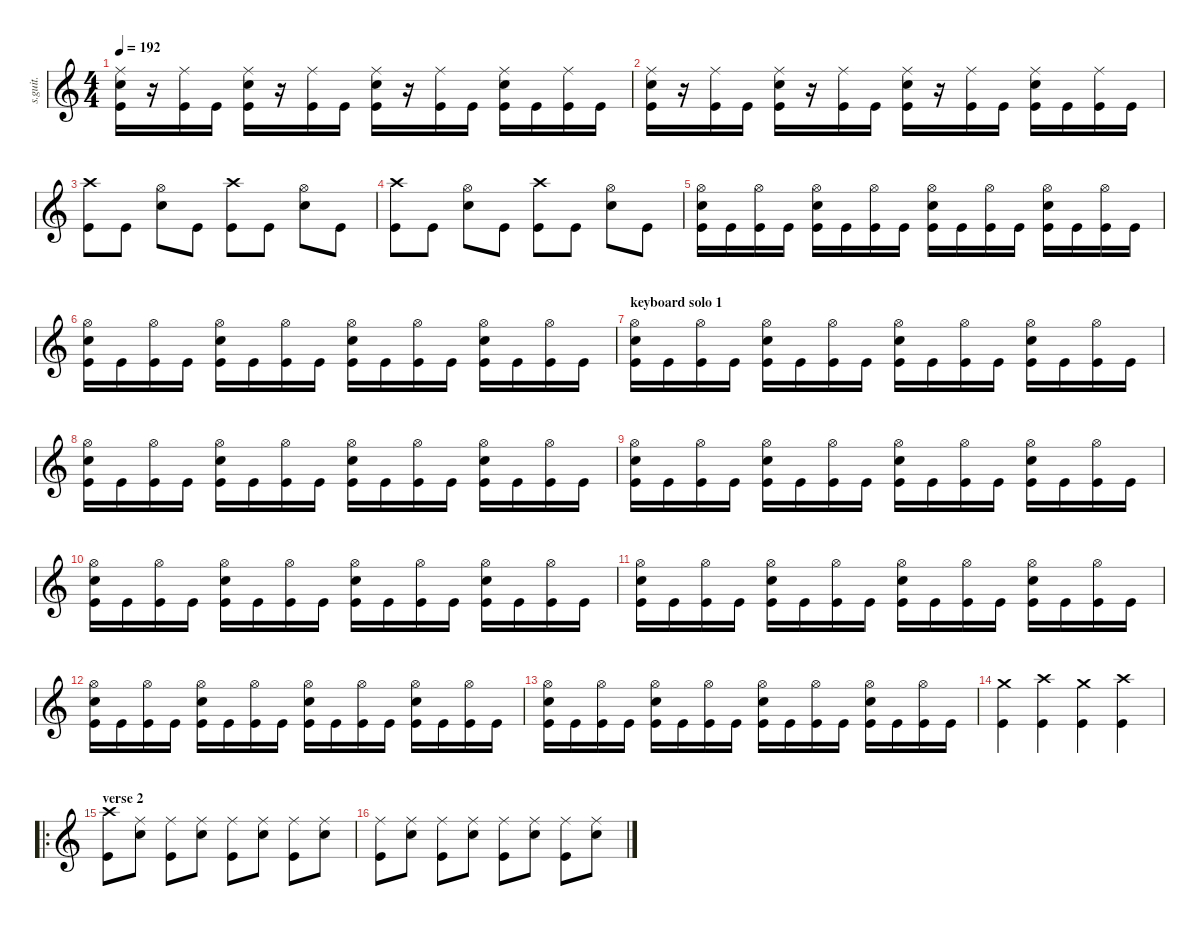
\defaultSystemsLayout 4
\hideDynamics
\bracketExtendMode nobrackets
\track ("Jaska Raatikainen" "s.guit.") {instrument percussion}
\staff {score}
\articulation defaults
\ts (4 4)
\tempo 192
\clef g2
\ks c
("Ride (middle)" "Electric Snare (hit)" "Kick (hit)").16{lyrics (0 "") lyrics (1 "") lyrics (2 "") lyrics (3 "") lyrics (4 "") dy f} r.16 ("Ride (middle)" "Kick (hit)").16{lyrics (0 "") lyrics (1 "") lyrics (2 "") lyrics (3 "") lyrics (4 "")} "Kick (hit)".16{lyrics (0 "") lyrics (1 "") lyrics (2 "") lyrics (3 "") lyrics (4 "")} ("Ride (middle)" "Electric Snare (hit)" "Kick (hit)").16{lyrics (0 "") lyrics (1 "") lyrics (2 "") lyrics (3 "") lyrics (4 "")} r.16 ("Ride (middle)" "Kick (hit)").16{lyrics (0 "") lyrics (1 "") lyrics (2 "") lyrics (3 "") lyrics (4 "")} "Kick (hit)".16{lyrics (0 "") lyrics (1 "") lyrics (2 "") lyrics (3 "") lyrics (4 "")} ("Ride (middle)" "Electric Snare (hit)" "Kick (hit)").16{lyrics (0 "") lyrics (1 "") lyrics (2 "") lyrics (3 "") lyrics (4 "")} r.16 ("Ride (middle)" "Kick (hit)").16{lyrics (0 "") lyrics (1 "") lyrics (2 "") lyrics (3 "") lyrics (4 "")} "Kick (hit)".16{lyrics (0 "") lyrics (1 "") lyrics (2 "") lyrics (3 "") lyrics (4 "")} ("Ride (middle)" "Electric Snare (hit)" "Kick (hit)").16{lyrics (0 "") lyrics (1 "") lyrics (2 "") lyrics (3 "") lyrics (4 "")} "Kick (hit)".16{lyrics (0 "") lyrics (1 "") lyrics (2 "") lyrics (3 "") lyrics (4 "")} ("Ride (middle)" "Kick (hit)").16{lyrics (0 "") lyrics (1 "") lyrics (2 "") lyrics (3 "") lyrics (4 "")} "Kick (hit)".16{lyrics (0 "") lyrics (1 "") lyrics (2 "") lyrics (3 "") lyrics (4 "")} |
("Ride (middle)" "Electric Snare (hit)" "Kick (hit)").16{lyrics (0 "") lyrics (1 "") lyrics (2 "") lyrics (3 "") lyrics (4 "")} r.16 ("Ride (middle)" "Kick (hit)").16{lyrics (0 "") lyrics (1 "") lyrics (2 "") lyrics (3 "") lyrics (4 "")} "Kick (hit)".16{lyrics (0 "") lyrics (1 "") lyrics (2 "") lyrics (3 "") lyrics (4 "")} ("Ride (middle)" "Electric Snare (hit)" "Kick (hit)").16{lyrics (0 "") lyrics (1 "") lyrics (2 "") lyrics (3 "") lyrics (4 "")} r.16 ("Ride (middle)" "Kick (hit)").16{lyrics (0 "") lyrics (1 "") lyrics (2 "") lyrics (3 "") lyrics (4 "")} "Kick (hit)".16{lyrics (0 "") lyrics (1 "") lyrics (2 "") lyrics (3 "") lyrics (4 "")} ("Ride (middle)" "Electric Snare (hit)" "Kick (hit)").16{lyrics (0 "") lyrics (1 "") lyrics (2 "") lyrics (3 "") lyrics (4 "")} r.16 ("Ride (middle)" "Kick (hit)").16{lyrics (0 "") lyrics (1 "") lyrics (2 "") lyrics (3 "") lyrics (4 "")} "Kick (hit)".16{lyrics (0 "") lyrics (1 "") lyrics (2 "") lyrics (3 "") lyrics (4 "")} ("Ride (middle)" "Electric Snare (hit)" "Kick (hit)").16{lyrics (0 "") lyrics (1 "") lyrics (2 "") lyrics (3 "") lyrics (4 "")} "Kick (hit)".16{lyrics (0 "") lyrics (1 "") lyrics (2 "") lyrics (3 "") lyrics (4 "")} ("Ride (middle)" "Kick (hit)").16{lyrics (0 "") lyrics (1 "") lyrics (2 "") lyrics (3 "") lyrics (4 "")} "Kick (hit)".16{lyrics (0 "") lyrics (1 "") lyrics (2 "") lyrics (3 "") lyrics (4 "")} |
("Crash high (hit)" "Kick (hit)").8{lyrics (0 "") lyrics (1 "") lyrics (2 "") lyrics (3 "") lyrics (4 "")} "Kick (hit)".8{lyrics (0 "") lyrics (1 "") lyrics (2 "") lyrics (3 "") lyrics (4 "")} ("Hi-Hat (open)" "Electric Snare (hit)").8{lyrics (0 "") lyrics (1 "") lyrics (2 "") lyrics (3 "") lyrics (4 "")} "Kick (hit)".8{lyrics (0 "") lyrics (1 "") lyrics (2 "") lyrics (3 "") lyrics (4 "")} ("Crash high (hit)" "Kick (hit)").8{lyrics (0 "") lyrics (1 "") lyrics (2 "") lyrics (3 "") lyrics (4 "")} "Kick (hit)".8{lyrics (0 "") lyrics (1 "") lyrics (2 "") lyrics (3 "") lyrics (4 "")} ("Hi-Hat (open)" "Electric Snare (hit)").8{lyrics (0 "") lyrics (1 "") lyrics (2 "") lyrics (3 "") lyrics (4 "")} "Kick (hit)".8{lyrics (0 "") lyrics (1 "") lyrics (2 "") lyrics (3 "") lyrics (4 "")} |
("Crash high (hit)" "Kick (hit)").8{lyrics (0 "") lyrics (1 "") lyrics (2 "") lyrics (3 "") lyrics (4 "")} "Kick (hit)".8{lyrics (0 "") lyrics (1 "") lyrics (2 "") lyrics (3 "") lyrics (4 "")} ("Hi-Hat (open)" "Electric Snare (hit)").8{lyrics (0 "") lyrics (1 "") lyrics (2 "") lyrics (3 "") lyrics (4 "")} "Kick (hit)".8{lyrics (0 "") lyrics (1 "") lyrics (2 "") lyrics (3 "") lyrics (4 "")} ("Crash high (hit)" "Kick (hit)").8{lyrics (0 "") lyrics (1 "") lyrics (2 "") lyrics (3 "") lyrics (4 "")} "Kick (hit)".8{lyrics (0 "") lyrics (1 "") lyrics (2 "") lyrics (3 "") lyrics (4 "")} ("Hi-Hat (open)" "Electric Snare (hit)").8{lyrics (0 "") lyrics (1 "") lyrics (2 "") lyrics (3 "") lyrics (4 "")} "Kick (hit)".8{lyrics (0 "") lyrics (1 "") lyrics (2 "") lyrics (3 "") lyrics (4 "")} |
("Hi-Hat (open)" "Electric Snare (hit)" "Kick (hit)").16{lyrics (0 "") lyrics (1 "") lyrics (2 "") lyrics (3 "") lyrics (4 "")} "Kick (hit)".16{lyrics (0 "") lyrics (1 "") lyrics (2 "") lyrics (3 "") lyrics (4 "")} ("Hi-Hat (open)" "Kick (hit)").16{lyrics (0 "") lyrics (1 "") lyrics (2 "") lyrics (3 "") lyrics (4 "")} "Kick (hit)".16{lyrics (0 "") lyrics (1 "") lyrics (2 "") lyrics (3 "") lyrics (4 "")} ("Hi-Hat (open)" "Electric Snare (hit)" "Kick (hit)").16{lyrics (0 "") lyrics (1 "") lyrics (2 "") lyrics (3 "") lyrics (4 "")} "Kick (hit)".16{lyrics (0 "") lyrics (1 "") lyrics (2 "") lyrics (3 "") lyrics (4 "")} ("Hi-Hat (open)" "Kick (hit)").16{lyrics (0 "") lyrics (1 "") lyrics (2 "") lyrics (3 "") lyrics (4 "")} "Kick (hit)".16{lyrics (0 "") lyrics (1 "") lyrics (2 "") lyrics (3 "") lyrics (4 "")} ("Hi-Hat (open)" "Electric Snare (hit)" "Kick (hit)").16{lyrics (0 "") lyrics (1 "") lyrics (2 "") lyrics (3 "") lyrics (4 "")} "Kick (hit)".16{lyrics (0 "") lyrics (1 "") lyrics (2 "") lyrics (3 "") lyrics (4 "")} ("Hi-Hat (open)" "Kick (hit)").16{lyrics (0 "") lyrics (1 "") lyrics (2 "") lyrics (3 "") lyrics (4 "")} "Kick (hit)".16{lyrics (0 "") lyrics (1 "") lyrics (2 "") lyrics (3 "") lyrics (4 "")} ("Hi-Hat (open)" "Electric Snare (hit)" "Kick (hit)").16{lyrics (0 "") lyrics (1 "") lyrics (2 "") lyrics (3 "") lyrics (4 "")} "Kick (hit)".16{lyrics (0 "") lyrics (1 "") lyrics (2 "") lyrics (3 "") lyrics (4 "")} ("Hi-Hat (open)" "Kick (hit)").16{lyrics (0 "") lyrics (1 "") lyrics (2 "") lyrics (3 "") lyrics (4 "")} "Kick (hit)".16{lyrics (0 "") lyrics (1 "") lyrics (2 "") lyrics (3 "") lyrics (4 "")} |
("Hi-Hat (open)" "Electric Snare (hit)" "Kick (hit)").16{lyrics (0 "") lyrics (1 "") lyrics (2 "") lyrics (3 "") lyrics (4 "")} "Kick (hit)".16{lyrics (0 "") lyrics (1 "") lyrics (2 "") lyrics (3 "") lyrics (4 "")} ("Hi-Hat (open)" "Kick (hit)").16{lyrics (0 "") lyrics (1 "") lyrics (2 "") lyrics (3 "") lyrics (4 "")} "Kick (hit)".16{lyrics (0 "") lyrics (1 "") lyrics (2 "") lyrics (3 "") lyrics (4 "")} ("Hi-Hat (open)" "Electric Snare (hit)" "Kick (hit)").16{lyrics (0 "") lyrics (1 "") lyrics (2 "") lyrics (3 "") lyrics (4 "")} "Kick (hit)".16{lyrics (0 "") lyrics (1 "") lyrics (2 "") lyrics (3 "") lyrics (4 "")} ("Hi-Hat (open)" "Kick (hit)").16{lyrics (0 "") lyrics (1 "") lyrics (2 "") lyrics (3 "") lyrics (4 "")} "Kick (hit)".16{lyrics (0 "") lyrics (1 "") lyrics (2 "") lyrics (3 "") lyrics (4 "")} ("Hi-Hat (open)" "Electric Snare (hit)" "Kick (hit)").16{lyrics (0 "") lyrics (1 "") lyrics (2 "") lyrics (3 "") lyrics (4 "")} "Kick (hit)".16{lyrics (0 "") lyrics (1 "") lyrics (2 "") lyrics (3 "") lyrics (4 "")} ("Hi-Hat (open)" "Kick (hit)").16{lyrics (0 "") lyrics (1 "") lyrics (2 "") lyrics (3 "") lyrics (4 "")} "Kick (hit)".16{lyrics (0 "") lyrics (1 "") lyrics (2 "") lyrics (3 "") lyrics (4 "")} ("Hi-Hat (open)" "Electric Snare (hit)" "Kick (hit)").16{lyrics (0 "") lyrics (1 "") lyrics (2 "") lyrics (3 "") lyrics (4 "")} "Kick (hit)".16{lyrics (0 "") lyrics (1 "") lyrics (2 "") lyrics (3 "") lyrics (4 "")} ("Hi-Hat (open)" "Kick (hit)").16{lyrics (0 "") lyrics (1 "") lyrics (2 "") lyrics (3 "") lyrics (4 "")} "Kick (hit)".16{lyrics (0 "") lyrics (1 "") lyrics (2 "") lyrics (3 "") lyrics (4 "")} |
\section ("" "keyboard solo 1")
("Hi-Hat (open)" "Electric Snare (hit)" "Kick (hit)").16{lyrics (0 "") lyrics (1 "") lyrics (2 "") lyrics (3 "") lyrics (4 "")} "Kick (hit)".16{lyrics (0 "") lyrics (1 "") lyrics (2 "") lyrics (3 "") lyrics (4 "")} ("Hi-Hat (open)" "Kick (hit)").16{lyrics (0 "") lyrics (1 "") lyrics (2 "") lyrics (3 "") lyrics (4 "")} "Kick (hit)".16{lyrics (0 "") lyrics (1 "") lyrics (2 "") lyrics (3 "") lyrics (4 "")} ("Hi-Hat (open)" "Electric Snare (hit)" "Kick (hit)").16{lyrics (0 "") lyrics (1 "") lyrics (2 "") lyrics (3 "") lyrics (4 "")} "Kick (hit)".16{lyrics (0 "") lyrics (1 "") lyrics (2 "") lyrics (3 "") lyrics (4 "")} ("Hi-Hat (open)" "Kick (hit)").16{lyrics (0 "") lyrics (1 "") lyrics (2 "") lyrics (3 "") lyrics (4 "")} "Kick (hit)".16{lyrics (0 "") lyrics (1 "") lyrics (2 "") lyrics (3 "") lyrics (4 "")} ("Hi-Hat (open)" "Electric Snare (hit)" "Kick (hit)").16{lyrics (0 "") lyrics (1 "") lyrics (2 "") lyrics (3 "") lyrics (4 "")} "Kick (hit)".16{lyrics (0 "") lyrics (1 "") lyrics (2 "") lyrics (3 "") lyrics (4 "")} ("Hi-Hat (open)" "Kick (hit)").16{lyrics (0 "") lyrics (1 "") lyrics (2 "") lyrics (3 "") lyrics (4 "")} "Kick (hit)".16{lyrics (0 "") lyrics (1 "") lyrics (2 "") lyrics (3 "") lyrics (4 "")} ("Hi-Hat (open)" "Electric Snare (hit)" "Kick (hit)").16{lyrics (0 "") lyrics (1 "") lyrics (2 "") lyrics (3 "") lyrics (4 "")} "Kick (hit)".16{lyrics (0 "") lyrics (1 "") lyrics (2 "") lyrics (3 "") lyrics (4 "")} ("Hi-Hat (open)" "Kick (hit)").16{lyrics (0 "") lyrics (1 "") lyrics (2 "") lyrics (3 "") lyrics (4 "")} "Kick (hit)".16{lyrics (0 "") lyrics (1 "") lyrics (2 "") lyrics (3 "") lyrics (4 "")} |
("Hi-Hat (open)" "Electric Snare (hit)" "Kick (hit)").16{lyrics (0 "") lyrics (1 "") lyrics (2 "") lyrics (3 "") lyrics (4 "")} "Kick (hit)".16{lyrics (0 "") lyrics (1 "") lyrics (2 "") lyrics (3 "") lyrics (4 "")} ("Hi-Hat (open)" "Kick (hit)").16{lyrics (0 "") lyrics (1 "") lyrics (2 "") lyrics (3 "") lyrics (4 "")} "Kick (hit)".16{lyrics (0 "") lyrics (1 "") lyrics (2 "") lyrics (3 "") lyrics (4 "")} ("Hi-Hat (open)" "Electric Snare (hit)" "Kick (hit)").16{lyrics (0 "") lyrics (1 "") lyrics (2 "") lyrics (3 "") lyrics (4 "")} "Kick (hit)".16{lyrics (0 "") lyrics (1 "") lyrics (2 "") lyrics (3 "") lyrics (4 "")} ("Hi-Hat (open)" "Kick (hit)").16{lyrics (0 "") lyrics (1 "") lyrics (2 "") lyrics (3 "") lyrics (4 "")} "Kick (hit)".16{lyrics (0 "") lyrics (1 "") lyrics (2 "") lyrics (3 "") lyrics (4 "")} ("Hi-Hat (open)" "Electric Snare (hit)" "Kick (hit)").16{lyrics (0 "") lyrics (1 "") lyrics (2 "") lyrics (3 "") lyrics (4 "")} "Kick (hit)".16{lyrics (0 "") lyrics (1 "") lyrics (2 "") lyrics (3 "") lyrics (4 "")} ("Hi-Hat (open)" "Kick (hit)").16{lyrics (0 "") lyrics (1 "") lyrics (2 "") lyrics (3 "") lyrics (4 "")} "Kick (hit)".16{lyrics (0 "") lyrics (1 "") lyrics (2 "") lyrics (3 "") lyrics (4 "")} ("Hi-Hat (open)" "Electric Snare (hit)" "Kick (hit)").16{lyrics (0 "") lyrics (1 "") lyrics (2 "") lyrics (3 "") lyrics (4 "")} "Kick (hit)".16{lyrics (0 "") lyrics (1 "") lyrics (2 "") lyrics (3 "") lyrics (4 "")} ("Hi-Hat (open)" "Kick (hit)").16{lyrics (0 "") lyrics (1 "") lyrics (2 "") lyrics (3 "") lyrics (4 "")} "Kick (hit)".16{lyrics (0 "") lyrics (1 "") lyrics (2 "") lyrics (3 "") lyrics (4 "")} |
("Hi-Hat (open)" "Electric Snare (hit)" "Kick (hit)").16{lyrics (0 "") lyrics (1 "") lyrics (2 "") lyrics (3 "") lyrics (4 "")} "Kick (hit)".16{lyrics (0 "") lyrics (1 "") lyrics (2 "") lyrics (3 "") lyrics (4 "")} ("Hi-Hat (open)" "Kick (hit)").16{lyrics (0 "") lyrics (1 "") lyrics (2 "") lyrics (3 "") lyrics (4 "")} "Kick (hit)".16{lyrics (0 "") lyrics (1 "") lyrics (2 "") lyrics (3 "") lyrics (4 "")} ("Hi-Hat (open)" "Electric Snare (hit)" "Kick (hit)").16{lyrics (0 "") lyrics (1 "") lyrics (2 "") lyrics (3 "") lyrics (4 "")} "Kick (hit)".16{lyrics (0 "") lyrics (1 "") lyrics (2 "") lyrics (3 "") lyrics (4 "")} ("Hi-Hat (open)" "Kick (hit)").16{lyrics (0 "") lyrics (1 "") lyrics (2 "") lyrics (3 "") lyrics (4 "")} "Kick (hit)".16{lyrics (0 "") lyrics (1 "") lyrics (2 "") lyrics (3 "") lyrics (4 "")} ("Hi-Hat (open)" "Electric Snare (hit)" "Kick (hit)").16{lyrics (0 "") lyrics (1 "") lyrics (2 "") lyrics (3 "") lyrics (4 "")} "Kick (hit)".16{lyrics (0 "") lyrics (1 "") lyrics (2 "") lyrics (3 "") lyrics (4 "")} ("Hi-Hat (open)" "Kick (hit)").16{lyrics (0 "") lyrics (1 "") lyrics (2 "") lyrics (3 "") lyrics (4 "")} "Kick (hit)".16{lyrics (0 "") lyrics (1 "") lyrics (2 "") lyrics (3 "") lyrics (4 "")} ("Hi-Hat (open)" "Electric Snare (hit)" "Kick (hit)").16{lyrics (0 "") lyrics (1 "") lyrics (2 "") lyrics (3 "") lyrics (4 "")} "Kick (hit)".16{lyrics (0 "") lyrics (1 "") lyrics (2 "") lyrics (3 "") lyrics (4 "")} ("Hi-Hat (open)" "Kick (hit)").16{lyrics (0 "") lyrics (1 "") lyrics (2 "") lyrics (3 "") lyrics (4 "")} "Kick (hit)".16{lyrics (0 "") lyrics (1 "") lyrics (2 "") lyrics (3 "") lyrics (4 "")} |
("Hi-Hat (open)" "Electric Snare (hit)" "Kick (hit)").16{lyrics (0 "") lyrics (1 "") lyrics (2 "") lyrics (3 "") lyrics (4 "")} "Kick (hit)".16{lyrics (0 "") lyrics (1 "") lyrics (2 "") lyrics (3 "") lyrics (4 "")} ("Hi-Hat (open)" "Kick (hit)").16{lyrics (0 "") lyrics (1 "") lyrics (2 "") lyrics (3 "") lyrics (4 "")} "Kick (hit)".16{lyrics (0 "") lyrics (1 "") lyrics (2 "") lyrics (3 "") lyrics (4 "")} ("Hi-Hat (open)" "Electric Snare (hit)" "Kick (hit)").16{lyrics (0 "") lyrics (1 "") lyrics (2 "") lyrics (3 "") lyrics (4 "")} "Kick (hit)".16{lyrics (0 "") lyrics (1 "") lyrics (2 "") lyrics (3 "") lyrics (4 "")} ("Hi-Hat (open)" "Kick (hit)").16{lyrics (0 "") lyrics (1 "") lyrics (2 "") lyrics (3 "") lyrics (4 "")} "Kick (hit)".16{lyrics (0 "") lyrics (1 "") lyrics (2 "") lyrics (3 "") lyrics (4 "")} ("Hi-Hat (open)" "Electric Snare (hit)" "Kick (hit)").16{lyrics (0 "") lyrics (1 "") lyrics (2 "") lyrics (3 "") lyrics (4 "")} "Kick (hit)".16{lyrics (0 "") lyrics (1 "") lyrics (2 "") lyrics (3 "") lyrics (4 "")} ("Hi-Hat (open)" "Kick (hit)").16{lyrics (0 "") lyrics (1 "") lyrics (2 "") lyrics (3 "") lyrics (4 "")} "Kick (hit)".16{lyrics (0 "") lyrics (1 "") lyrics (2 "") lyrics (3 "") lyrics (4 "")} ("Hi-Hat (open)" "Electric Snare (hit)" "Kick (hit)").16{lyrics (0 "") lyrics (1 "") lyrics (2 "") lyrics (3 "") lyrics (4 "")} "Kick (hit)".16{lyrics (0 "") lyrics (1 "") lyrics (2 "") lyrics (3 "") lyrics (4 "")} ("Hi-Hat (open)" "Kick (hit)").16{lyrics (0 "") lyrics (1 "") lyrics (2 "") lyrics (3 "") lyrics (4 "")} "Kick (hit)".16{lyrics (0 "") lyrics (1 "") lyrics (2 "") lyrics (3 "") lyrics (4 "")} |
("Hi-Hat (open)" "Electric Snare (hit)" "Kick (hit)").16{lyrics (0 "") lyrics (1 "") lyrics (2 "") lyrics (3 "") lyrics (4 "")} "Kick (hit)".16{lyrics (0 "") lyrics (1 "") lyrics (2 "") lyrics (3 "") lyrics (4 "")} ("Hi-Hat (open)" "Kick (hit)").16{lyrics (0 "") lyrics (1 "") lyrics (2 "") lyrics (3 "") lyrics (4 "")} "Kick (hit)".16{lyrics (0 "") lyrics (1 "") lyrics (2 "") lyrics (3 "") lyrics (4 "")} ("Hi-Hat (open)" "Electric Snare (hit)" "Kick (hit)").16{lyrics (0 "") lyrics (1 "") lyrics (2 "") lyrics (3 "") lyrics (4 "")} "Kick (hit)".16{lyrics (0 "") lyrics (1 "") lyrics (2 "") lyrics (3 "") lyrics (4 "")} ("Hi-Hat (open)" "Kick (hit)").16{lyrics (0 "") lyrics (1 "") lyrics (2 "") lyrics (3 "") lyrics (4 "")} "Kick (hit)".16{lyrics (0 "") lyrics (1 "") lyrics (2 "") lyrics (3 "") lyrics (4 "")} ("Hi-Hat (open)" "Electric Snare (hit)" "Kick (hit)").16{lyrics (0 "") lyrics (1 "") lyrics (2 "") lyrics (3 "") lyrics (4 "")} "Kick (hit)".16{lyrics (0 "") lyrics (1 "") lyrics (2 "") lyrics (3 "") lyrics (4 "")} ("Hi-Hat (open)" "Kick (hit)").16{lyrics (0 "") lyrics (1 "") lyrics (2 "") lyrics (3 "") lyrics (4 "")} "Kick (hit)".16{lyrics (0 "") lyrics (1 "") lyrics (2 "") lyrics (3 "") lyrics (4 "")} ("Hi-Hat (open)" "Electric Snare (hit)" "Kick (hit)").16{lyrics (0 "") lyrics (1 "") lyrics (2 "") lyrics (3 "") lyrics (4 "")} "Kick (hit)".16{lyrics (0 "") lyrics (1 "") lyrics (2 "") lyrics (3 "") lyrics (4 "")} ("Hi-Hat (open)" "Kick (hit)").16{lyrics (0 "") lyrics (1 "") lyrics (2 "") lyrics (3 "") lyrics (4 "")} "Kick (hit)".16{lyrics (0 "") lyrics (1 "") lyrics (2 "") lyrics (3 "") lyrics (4 "")} |
("Hi-Hat (open)" "Electric Snare (hit)" "Kick (hit)").16{lyrics (0 "") lyrics (1 "") lyrics (2 "") lyrics (3 "") lyrics (4 "")} "Kick (hit)".16{lyrics (0 "") lyrics (1 "") lyrics (2 "") lyrics (3 "") lyrics (4 "")} ("Hi-Hat (open)" "Kick (hit)").16{lyrics (0 "") lyrics (1 "") lyrics (2 "") lyrics (3 "") lyrics (4 "")} "Kick (hit)".16{lyrics (0 "") lyrics (1 "") lyrics (2 "") lyrics (3 "") lyrics (4 "")} ("Hi-Hat (open)" "Electric Snare (hit)" "Kick (hit)").16{lyrics (0 "") lyrics (1 "") lyrics (2 "") lyrics (3 "") lyrics (4 "")} "Kick (hit)".16{lyrics (0 "") lyrics (1 "") lyrics (2 "") lyrics (3 "") lyrics (4 "")} ("Hi-Hat (open)" "Kick (hit)").16{lyrics (0 "") lyrics (1 "") lyrics (2 "") lyrics (3 "") lyrics (4 "")} "Kick (hit)".16{lyrics (0 "") lyrics (1 "") lyrics (2 "") lyrics (3 "") lyrics (4 "")} ("Hi-Hat (open)" "Electric Snare (hit)" "Kick (hit)").16{lyrics (0 "") lyrics (1 "") lyrics (2 "") lyrics (3 "") lyrics (4 "")} "Kick (hit)".16{lyrics (0 "") lyrics (1 "") lyrics (2 "") lyrics (3 "") lyrics (4 "")} ("Hi-Hat (open)" "Kick (hit)").16{lyrics (0 "") lyrics (1 "") lyrics (2 "") lyrics (3 "") lyrics (4 "")} "Kick (hit)".16{lyrics (0 "") lyrics (1 "") lyrics (2 "") lyrics (3 "") lyrics (4 "")} ("Hi-Hat (open)" "Electric Snare (hit)" "Kick (hit)").16{lyrics (0 "") lyrics (1 "") lyrics (2 "") lyrics (3 "") lyrics (4 "")} "Kick (hit)".16{lyrics (0 "") lyrics (1 "") lyrics (2 "") lyrics (3 "") lyrics (4 "")} ("Hi-Hat (open)" "Kick (hit)").16{lyrics (0 "") lyrics (1 "") lyrics (2 "") lyrics (3 "") lyrics (4 "")} "Kick (hit)".16{lyrics (0 "") lyrics (1 "") lyrics (2 "") lyrics (3 "") lyrics (4 "")} |
("Hi-Hat (open)" "Electric Snare (hit)" "Kick (hit)").16{lyrics (0 "") lyrics (1 "") lyrics (2 "") lyrics (3 "") lyrics (4 "")} "Kick (hit)".16{lyrics (0 "") lyrics (1 "") lyrics (2 "") lyrics (3 "") lyrics (4 "")} ("Hi-Hat (open)" "Kick (hit)").16{lyrics (0 "") lyrics (1 "") lyrics (2 "") lyrics (3 "") lyrics (4 "")} "Kick (hit)".16{lyrics (0 "") lyrics (1 "") lyrics (2 "") lyrics (3 "") lyrics (4 "")} ("Hi-Hat (open)" "Electric Snare (hit)" "Kick (hit)").16{lyrics (0 "") lyrics (1 "") lyrics (2 "") lyrics (3 "") lyrics (4 "")} "Kick (hit)".16{lyrics (0 "") lyrics (1 "") lyrics (2 "") lyrics (3 "") lyrics (4 "")} ("Hi-Hat (open)" "Kick (hit)").16{lyrics (0 "") lyrics (1 "") lyrics (2 "") lyrics (3 "") lyrics (4 "")} "Kick (hit)".16{lyrics (0 "") lyrics (1 "") lyrics (2 "") lyrics (3 "") lyrics (4 "")} ("Hi-Hat (open)" "Electric Snare (hit)" "Kick (hit)").16{lyrics (0 "") lyrics (1 "") lyrics (2 "") lyrics (3 "") lyrics (4 "")} "Kick (hit)".16{lyrics (0 "") lyrics (1 "") lyrics (2 "") lyrics (3 "") lyrics (4 "")} ("Hi-Hat (open)" "Kick (hit)").16{lyrics (0 "") lyrics (1 "") lyrics (2 "") lyrics (3 "") lyrics (4 "")} "Kick (hit)".16{lyrics (0 "") lyrics (1 "") lyrics (2 "") lyrics (3 "") lyrics (4 "")} ("Hi-Hat (open)" "Electric Snare (hit)" "Kick (hit)").16{lyrics (0 "") lyrics (1 "") lyrics (2 "") lyrics (3 "") lyrics (4 "")} "Kick (hit)".16{lyrics (0 "") lyrics (1 "") lyrics (2 "") lyrics (3 "") lyrics (4 "")} ("Hi-Hat (open)" "Kick (hit)").16{lyrics (0 "") lyrics (1 "") lyrics (2 "") lyrics (3 "") lyrics (4 "")} "Kick (hit)".16{lyrics (0 "") lyrics (1 "") lyrics (2 "") lyrics (3 "") lyrics (4 "")} |
("Crash medium (hit)" "Kick (hit)").4{lyrics (0 "") lyrics (1 "") lyrics (2 "") lyrics (3 "") lyrics (4 "")} ("Crash high (hit)" "Kick (hit)").4{lyrics (0 "") lyrics (1 "") lyrics (2 "") lyrics (3 "") lyrics (4 "")} ("Crash medium (hit)" "Kick (hit)").4{lyrics (0 "") lyrics (1 "") lyrics (2 "") lyrics (3 "") lyrics (4 "")} ("Crash high (hit)" "Kick (hit)").4{lyrics (0 "") lyrics (1 "") lyrics (2 "") lyrics (3 "") lyrics (4 "")} |
\ro
\section ("" "verse 2")
("Crash high (hit)" "Kick (hit)").8{lyrics (0 "") lyrics (1 "") lyrics (2 "") lyrics (3 "") lyrics (4 "")} ("Ride (middle)" "Electric Snare (hit)").8{lyrics (0 "") lyrics (1 "") lyrics (2 "") lyrics (3 "") lyrics (4 "")} ("Ride (middle)" "Kick (hit)").8{lyrics (0 "") lyrics (1 "") lyrics (2 "") lyrics (3 "") lyrics (4 "")} ("Ride (middle)" "Electric Snare (hit)").8{lyrics (0 "") lyrics (1 "") lyrics (2 "") lyrics (3 "") lyrics (4 "")} ("Ride (middle)" "Kick (hit)").8{lyrics (0 "") lyrics (1 "") lyrics (2 "") lyrics (3 "") lyrics (4 "")} ("Ride (middle)" "Electric Snare (hit)").8{lyrics (0 "") lyrics (1 "") lyrics (2 "") lyrics (3 "") lyrics (4 "")} ("Ride (middle)" "Kick (hit)").8{lyrics (0 "") lyrics (1 "") lyrics (2 "") lyrics (3 "") lyrics (4 "")} ("Ride (middle)" "Electric Snare (hit)").8{lyrics (0 "") lyrics (1 "") lyrics (2 "") lyrics (3 "") lyrics (4 "")} |
("Ride (middle)" "Kick (hit)").8{lyrics (0 "") lyrics (1 "") lyrics (2 "") lyrics (3 "") lyrics (4 "")} ("Ride (middle)" "Electric Snare (hit)").8{lyrics (0 "") lyrics (1 "") lyrics (2 "") lyrics (3 "") lyrics (4 "")} ("Ride (middle)" "Kick (hit)").8{lyrics (0 "") lyrics (1 "") lyrics (2 "") lyrics (3 "") lyrics (4 "")} ("Ride (middle)" "Electric Snare (hit)").8{lyrics (0 "") lyrics (1 "") lyrics (2 "") lyrics (3 "") lyrics (4 "")} ("Ride (middle)" "Kick (hit)").8{lyrics (0 "") lyrics (1 "") lyrics (2 "") lyrics (3 "") lyrics (4 "")} ("Ride (middle)" "Electric Snare (hit)").8{lyrics (0 "") lyrics (1 "") lyrics (2 "") lyrics (3 "") lyrics (4 "")} ("Ride (middle)" "Kick (hit)").8{lyrics (0 "") lyrics (1 "") lyrics (2 "") lyrics (3 "") lyrics (4 "")} ("Ride (middle)" "Electric Snare (hit)").8{lyrics (0 "") lyrics (1 "") lyrics (2 "") lyrics (3 "") lyrics (4 "")}
